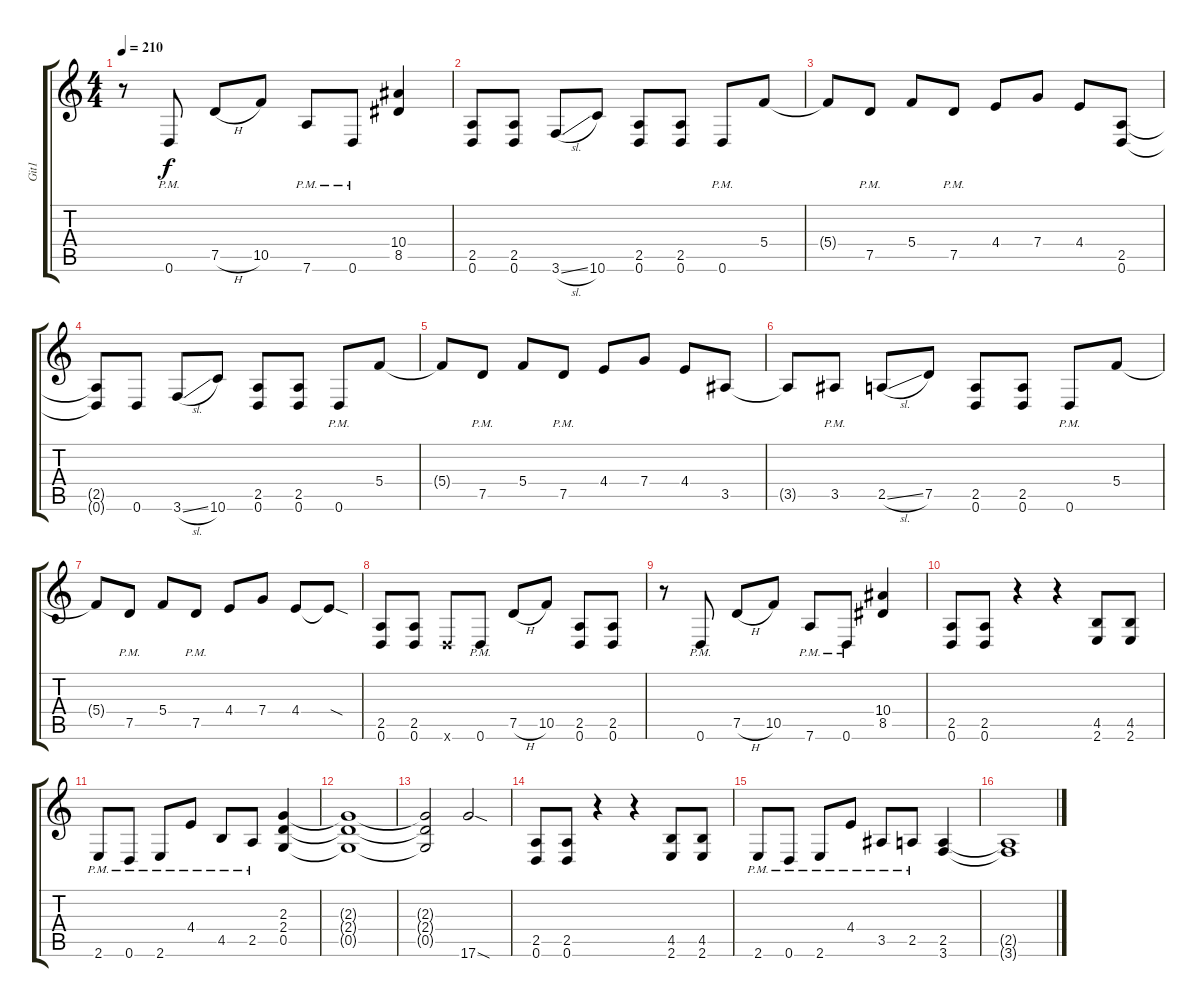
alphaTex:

\track ("Git1" "Git1") {instrument distortionguitar}
\staff {score tabs}
\tuning (D4 A3 F3 C3 G2 D2) {hide}
\ts (4 4)
\tempo 210
\clef g2
\ks c
r.8{dy f} 0.6{pm}.8 7.5{h}.8 10.5.8 7.6{pm}.8 0.6{pm}.8 (10.4 8.5).4 |
(2.5 0.6).8 (2.5 0.6).8 3.6{sl}.8 10.6.8 (2.5 0.6).8 (2.5 0.6).8 0.6{pm}.8 5.4.8 |
5.4{t}.8 7.5{pm}.8 5.4.8 7.5{pm}.8 4.4.8 7.4.8 4.4.8 (2.5 0.6).8 |
(2.5{t} 0.6{t}).8 0.6.8 3.6{sl}.8 10.6.8 (2.5 0.6).8 (2.5 0.6).8 0.6{pm}.8 5.4.8 |
5.4{t}.8 7.5{pm}.8 5.4.8 7.5{pm}.8 4.4.8 7.4.8 4.4.8 3.5.8 |
3.5{t}.8 3.5{pm}.8 2.5{sl}.8 7.5.8 (2.5 0.6).8 (2.5 0.6).8 0.6{pm}.8 5.4.8 |
5.4{t}.8 7.5{pm}.8 5.4.8 7.5{pm}.8 4.4.8 7.4.8 4.4.8 4.4{sod t}.8 |
(2.5 0.6).8 (2.5 0.6).8 0.6{x}.8 0.6{pm}.8 7.5{h}.8 10.5.8 (2.5 0.6).8 (2.5 0.6).8 |
r.8 0.6{pm}.8 7.5{h}.8 10.5.8 7.6{pm}.8 0.6{pm}.8 (10.4 8.5).4 |
(2.5 0.6).8 (2.5 0.6).8 r.4 r.4 (4.5 2.6).8 (4.5 2.6).8 |
2.6{pm}.8 0.6{pm}.8 2.6{pm}.8 4.4{pm}.8 4.5{pm}.8 2.5{pm}.8 (2.3 2.4 0.5).4 |
(2.3{t} 2.4{t} 0.5{t}).1 |
(2.3{t} 2.4{t} 0.5{t}).2 17.6{sod}.2 |
(2.5 0.6).8 (2.5 0.6).8 r.4 r.4 (4.5 2.6).8 (4.5 2.6).8 |
2.6{pm}.8 0.6{pm}.8 2.6{pm}.8 4.4{pm}.8 3.5{pm}.8 2.5{pm}.8 (2.5 3.6).4 |
(2.5{t} 3.6{t}).1
